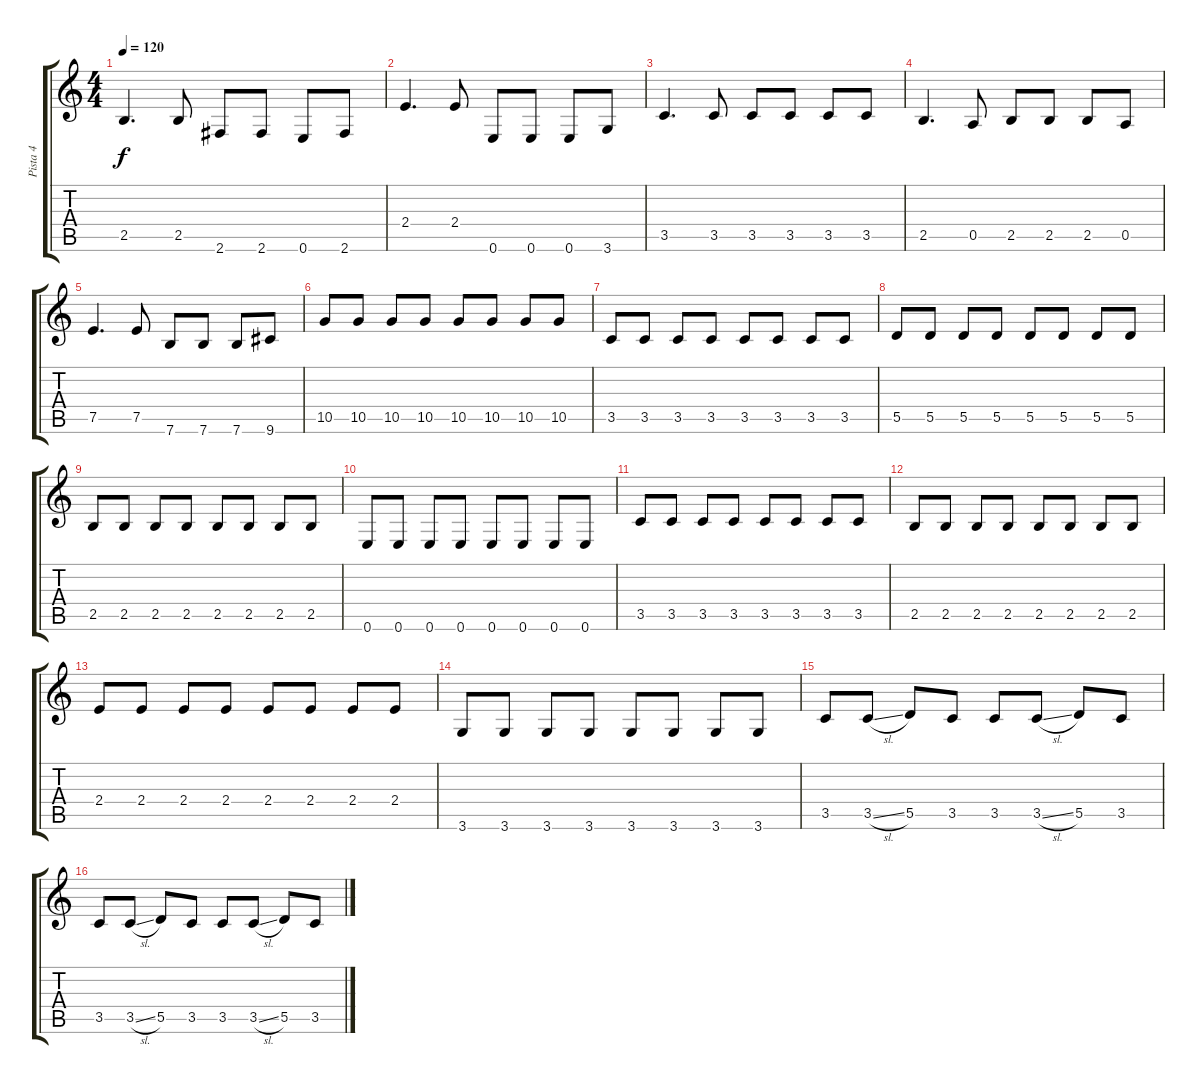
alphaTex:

\track ("Pista 4" "Pista 4") {instrument electricbassfinger}
\staff {score tabs}
\tuning (E4 B3 G3 D3 A2 E2) {hide}
\ts (4 4)
\tempo 120
\clef g2
\ks c
2.5.4{d dy f} 2.5.8 2.6.8 2.6.8 0.6.8 2.6.8 |
2.4.4{d} 2.4.8 0.6.8 0.6.8 0.6.8 3.6.8 |
3.5.4{d} 3.5.8 3.5.8 3.5.8 3.5.8 3.5.8 |
2.5.4{d} 0.5.8 2.5.8 2.5.8 2.5.8 0.5.8 |
7.5.4{d} 7.5.8 7.6.8 7.6.8 7.6.8 9.6.8 |
10.5.8 10.5.8 10.5.8 10.5.8 10.5.8 10.5.8 10.5.8 10.5.8 |
3.5.8 3.5.8 3.5.8 3.5.8 3.5.8 3.5.8 3.5.8 3.5.8 |
5.5.8 5.5.8 5.5.8 5.5.8 5.5.8 5.5.8 5.5.8 5.5.8 |
2.5.8 2.5.8 2.5.8 2.5.8 2.5.8 2.5.8 2.5.8 2.5.8 |
0.6.8 0.6.8 0.6.8 0.6.8 0.6.8 0.6.8 0.6.8 0.6.8 |
3.5.8 3.5.8 3.5.8 3.5.8 3.5.8 3.5.8 3.5.8 3.5.8 |
2.5.8 2.5.8 2.5.8 2.5.8 2.5.8 2.5.8 2.5.8 2.5.8 |
2.4.8 2.4.8 2.4.8 2.4.8 2.4.8 2.4.8 2.4.8 2.4.8 |
3.6.8 3.6.8 3.6.8 3.6.8 3.6.8 3.6.8 3.6.8 3.6.8 |
3.5.8 3.5{sl}.8 5.5.8 3.5.8 3.5.8 3.5{sl}.8 5.5.8 3.5.8 |
3.5.8 3.5{sl}.8 5.5.8 3.5.8 3.5.8 3.5{sl}.8 5.5.8 3.5.8
